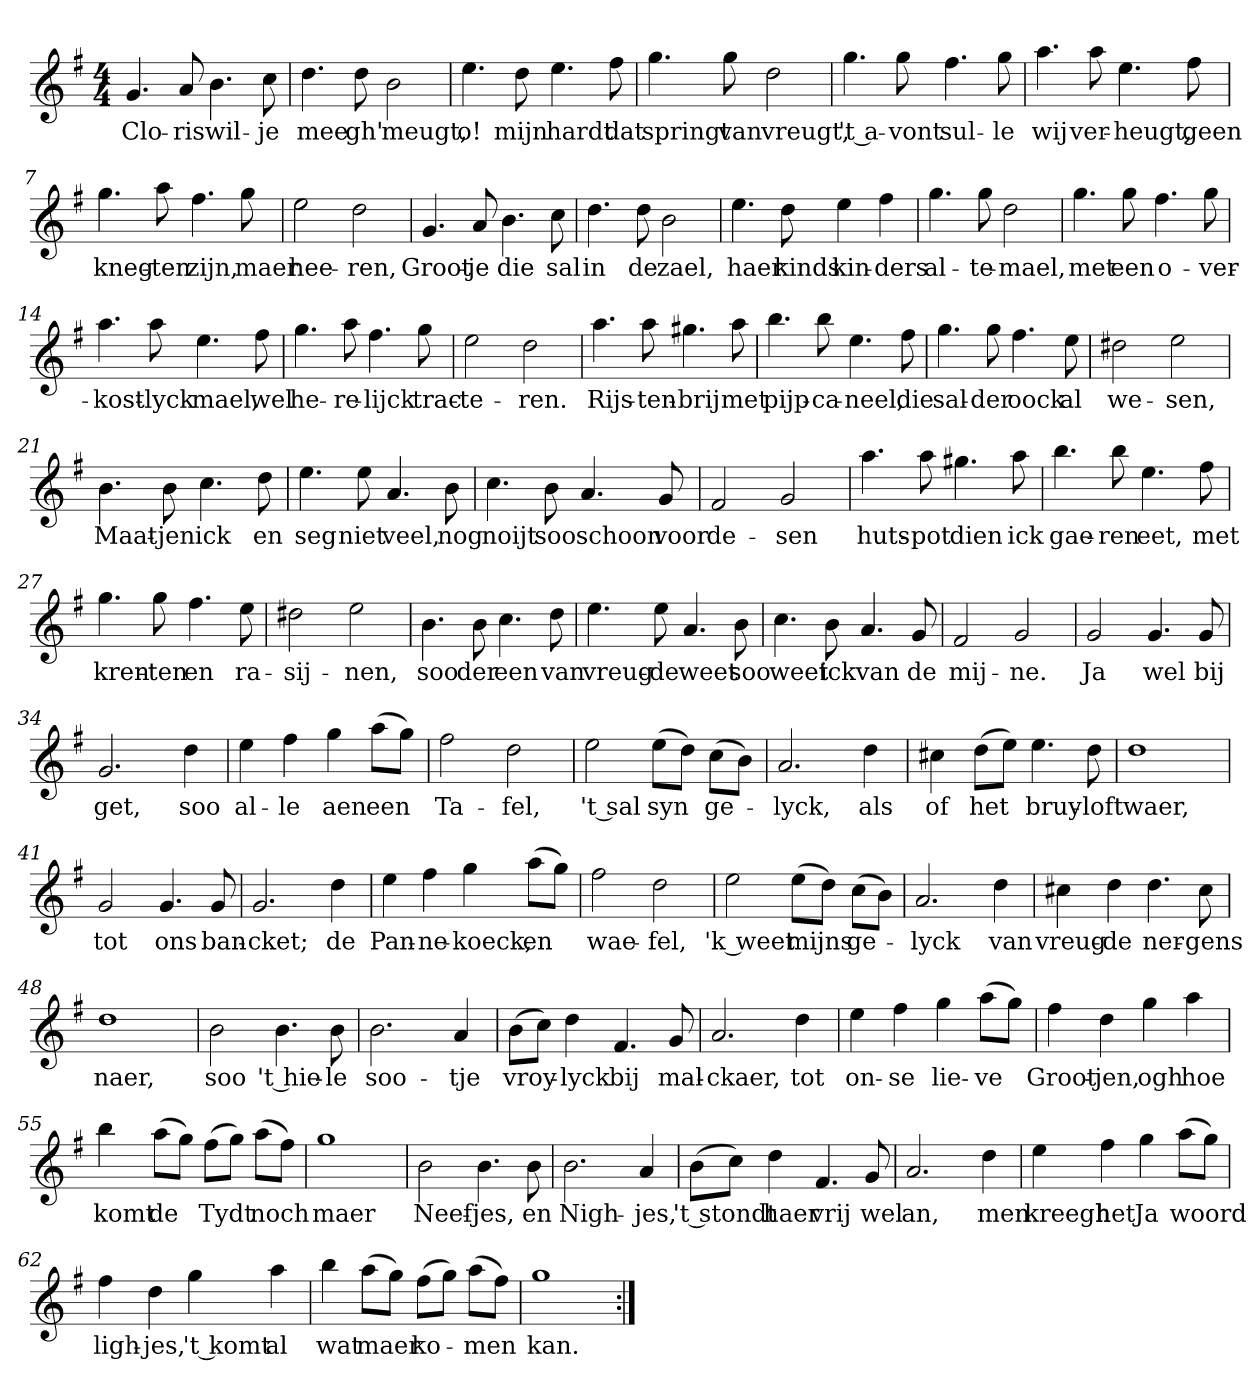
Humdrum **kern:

**kern	**text
*part1	*part1
*staff1	*staff1
*clefG2	*
*k[f#]	*
*G:	*
*M4/4	*
*MM120	*
=1	=1
4.g	Clo-
8a	-ris
4.b	wil-
8cc	-je
=2	=2
4.dd	mee
8dd	gh'
2b	meugt,
=3	=3
4.ee	o!
8dd	mijn
4.ee	hardt
8ff#	dat
=4	=4
4.gg	springt
8gg	van
2dd	vreugt,
=5	=5
4.gg	't a-
8gg	-vont
4.ff#	sul-
8gg	-le
=6	=6
4.aa	wij
8aa	ver-
4.ee	-heugt,
8ff#	geen
=7	=7
4.gg	kneg-
8aa	-ten
4.ff#	zijn,
8gg	maer
=8	=8
2ee	hee-
2dd	-ren,
=9	=9
4.g	Groot-
8a	-je
4.b	die
8cc	sal
=10	=10
4.dd	in
8dd	de
2b	zael,
=11	=11
4.ee	haer
8dd	kinds
4ee	kin-
4ff#	-ders
=12	=12
4.gg	al-
8gg	-te-
2dd	-mael,
=13	=13
4.gg	met
8gg	een
4.ff#	o-
8gg	-ver-
=14	=14
4.aa	-kost-
8aa	-lyck
4.ee	mael,
8ff#	wel
=15	=15
4.gg	he-
8aa	-re-
4.ff#	-lijck
8gg	trac-
=16	=16
2ee	-te-
2dd	-ren.
=17	=17
4.aa	Rijs-
8aa	-ten-
4.gg#X	-brij
8aa	met
=18	=18
4.bb	pijp-
8bb	-ca-
4.ee	-neel,
8ff#	die
=19	=19
4.gg	sal-
8gg	-der
4.ff#	oock
8ee	al
=20	=20
2dd#X	we-
2ee	-sen,
=21	=21
4.b	Maat-
8b	-jen
4.cc	ick
8dd	en
=22	=22
4.ee	seg
8ee	niet
4.a	veel,
8b	nog
=23	=23
4.cc	noijt
8b	soo
4.a	schoon
8g	voor
=24	=24
2f#	de-
2g	-sen
=25	=25
4.aa	huts-
8aa	-pot
4.gg#X	dien
8aa	ick
=26	=26
4.bb	gae-
8bb	-ren
4.ee	eet,
8ff#	met
=27	=27
4.gg	kren-
8gg	-ten
4.ff#	en
8ee	ra-
=28	=28
2dd#X	-sij-
2ee	-nen,
=29	=29
4.b	soo
8b	der
4.cc	een
8dd	van
=30	=30
4.ee	vreug-
8ee	-de
4.a	weet
8b	soo
=31	=31
4.cc	weet
8b	ick
4.a	van
8g	de
=32	=32
2f#	mij-
2g	-ne.
=33	=33
2g	Ja
4.g	wel
8g	bij
=34	=34
2.g	get,
4dd	soo
=35	=35
4ee	al-
4ff#	-le
4gg	aen
(8aa\L	een
8gg\J)	.
=36	=36
2ff#	Ta-
2dd	-fel,
=37	=37
2ee	't sal
(8ee\L	syn
8dd\J)	.
(8cc\L	ge-
8b\J)	.
=38	=38
2.a	-lyck,
4dd	als
=39	=39
4cc#X	of
(8dd\L	het
8ee\J)	.
4.ee	bruy-
8dd	-loft
=40	=40
1dd	waer,
=41	=41
2g	tot
4.g	ons
8g	ban-
=42	=42
2.g	-cket;
4dd	de
=43	=43
4ee	Pan-
4ff#	-ne-
4gg	-koeck,
(8aa\L	en
8gg\J)	.
=44	=44
2ff#	wae-
2dd	-fel,
=45	=45
2ee	'k weet
(8ee\L	mijns
8dd\J)	.
(8cc\L	ge-
8b\J)	.
=46	=46
2.a	-lyck
4dd	van
=47	=47
4cc#X	vreug-
4dd	-de
4.dd	ner-
8cc#	-gens
=48	=48
1dd	naer,
=49	=49
2b	soo
4.b	't hie-
8b	-le
=50	=50
2.b	soo-
4a	-tje
=51	=51
(8b\L	vroy-
8cc\J)	.
4dd	-lyck
4.f#	bij
8g	mal-
=52	=52
2.a	-ckaer,
4dd	tot
=53	=53
4ee	on-
4ff#	-se
4gg	lie-
(8aa\L	-ve
8gg\J)	.
=54	=54
4ff#	Groot-
4dd	-jen,
4gg	ogh
4aa	hoe
=55	=55
4bb	komt
(8aa\L	de
8gg\J)	.
(8ff#\L	Tydt
8gg\J)	.
(8aa\L	noch
8ff#\J)	.
=56	=56
1gg	maer
=57	=57
2b	Neef-
4.b	-jes,
8b	en
=58	=58
2.b	Nigh-
4a	-jes,
=59	=59
(8b\L	't stondt
8cc\J)	.
4dd	haer
4.f#	vrij
8g	wel
=60	=60
2.a	an,
4dd	men
=61	=61
4ee	kreegh
4ff#	het
4gg	Ja
(8aa\L	woord
8gg\J)	.
=62	=62
4ff#	ligh-
4dd	-jes,
4gg	't komt
4aa	al
=63	=63
4bb	wat
(8aa\L	maer
8gg\J)	.
(8ff#\L	ko-
8gg\J)	.
(8aa\L	-men
8ff#\J)	.
=64	=64
1gg	kan.
=:|!	=:|!
*-	*-
